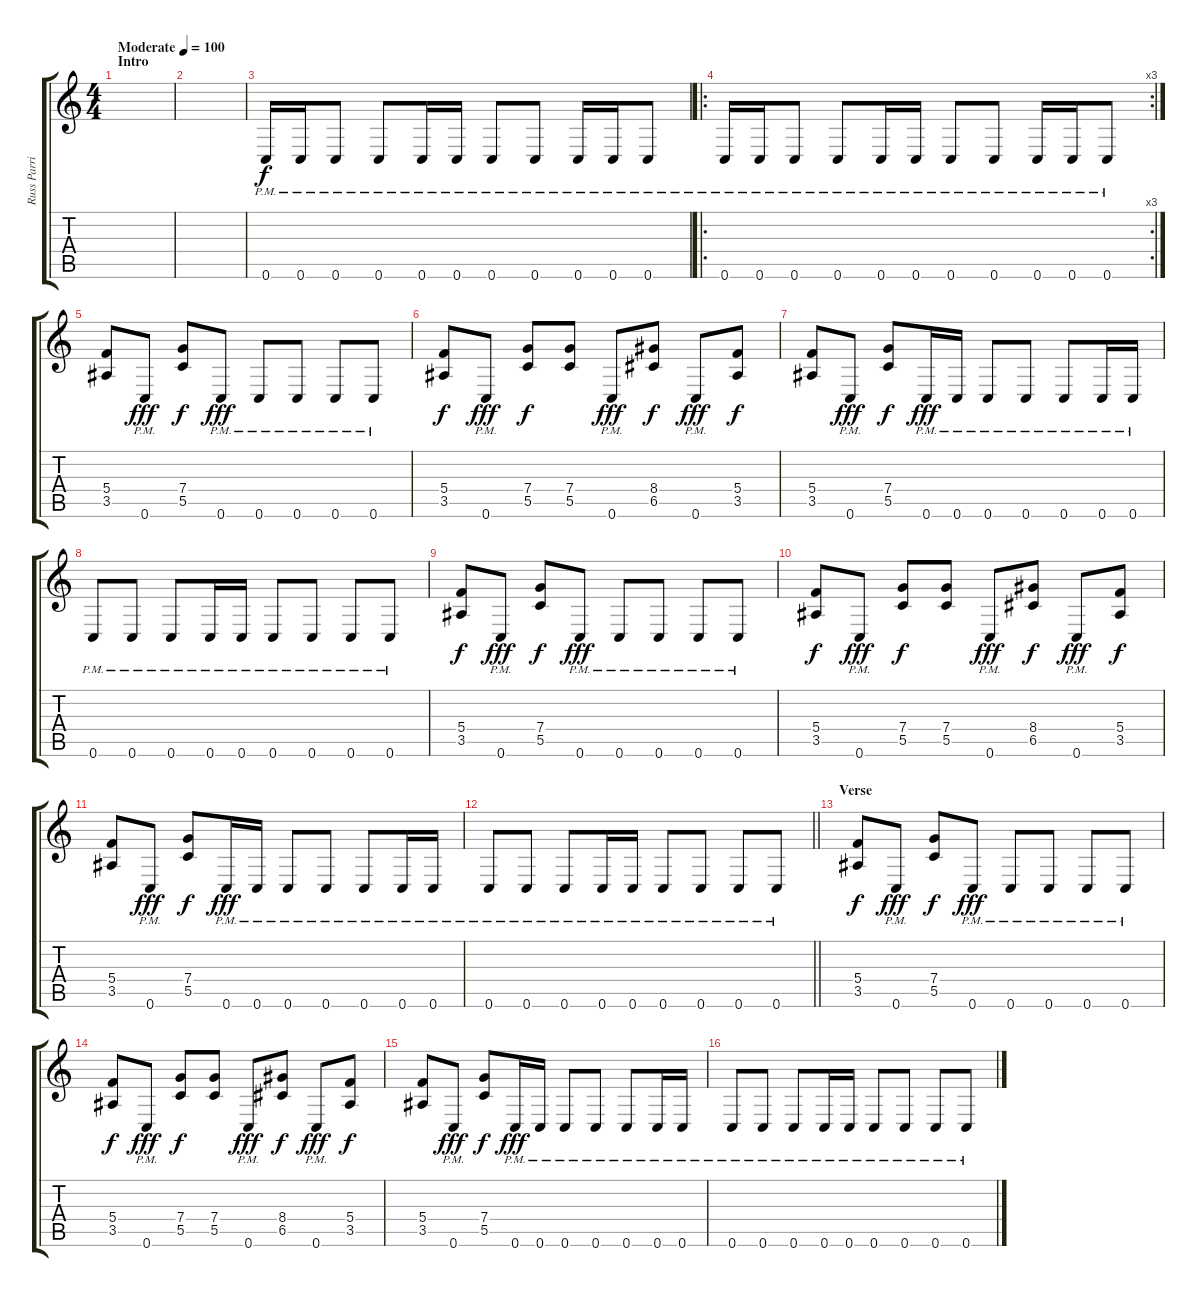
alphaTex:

\track ("Russ Parrish" "Russ Parri") {instrument distortionguitar}
\staff {score tabs}
\tuning (D4 A3 F3 C3 G2 C2) {hide}
\ts (4 4)
\section ("" "Intro")
\tempo (100 "Moderate")
\clef g2
\ks c
|
|
0.6{pm}.16 0.6{pm}.16 0.6{pm}.8 0.6{pm}.8 0.6{pm}.16 0.6{pm}.16 0.6{pm}.8 0.6{pm}.8 0.6{pm}.16 0.6{pm}.16 0.6{pm}.8 |
\ro
\rc 3
0.6{pm}.16 0.6{pm}.16 0.6{pm}.8 0.6{pm}.8 0.6{pm}.16 0.6{pm}.16 0.6{pm}.8 0.6{pm}.8 0.6{pm}.16 0.6{pm}.16 0.6{pm}.8 |
(5.4 3.5).8{dy f} 0.6{pm}.8{dy fff} (7.4 5.5).8{dy f} 0.6{pm}.8{dy fff} 0.6{pm}.8 0.6{pm}.8 0.6{pm}.8 0.6{pm}.8 |
(5.4 3.5).8{dy f} 0.6{pm}.8{dy fff} (7.4 5.5).8{dy f} (7.4 5.5).8 0.6{pm}.8{dy fff} (8.4 6.5).8{dy f} 0.6{pm}.8{dy fff} (5.4 3.5).8{dy f} |
(5.4 3.5).8 0.6{pm}.8{dy fff} (7.4 5.5).8{dy f} 0.6{pm}.16{dy fff} 0.6{pm}.16 0.6{pm}.8 0.6{pm}.8 0.6{pm}.8 0.6{pm}.16 0.6{pm}.16 |
0.6{pm}.8 0.6{pm}.8 0.6{pm}.8 0.6{pm}.16 0.6{pm}.16 0.6{pm}.8 0.6{pm}.8 0.6{pm}.8 0.6{pm}.8 |
(5.4 3.5).8{dy f} 0.6{pm}.8{dy fff} (7.4 5.5).8{dy f} 0.6{pm}.8{dy fff} 0.6{pm}.8 0.6{pm}.8 0.6{pm}.8 0.6{pm}.8 |
(5.4 3.5).8{dy f} 0.6{pm}.8{dy fff} (7.4 5.5).8{dy f} (7.4 5.5).8 0.6{pm}.8{dy fff} (8.4 6.5).8{dy f} 0.6{pm}.8{dy fff} (5.4 3.5).8{dy f} |
(5.4 3.5).8 0.6{pm}.8{dy fff} (7.4 5.5).8{dy f} 0.6{pm}.16{dy fff} 0.6{pm}.16 0.6{pm}.8 0.6{pm}.8 0.6{pm}.8 0.6{pm}.16 0.6{pm}.16 |
\barLineRight lightlight
0.6{pm}.8 0.6{pm}.8 0.6{pm}.8 0.6{pm}.16 0.6{pm}.16 0.6{pm}.8 0.6{pm}.8 0.6{pm}.8 0.6{pm}.8 |
\section ("" "Verse")
(5.4 3.5).8{dy f} 0.6{pm}.8{dy fff} (7.4 5.5).8{dy f} 0.6{pm}.8{dy fff} 0.6{pm}.8 0.6{pm}.8 0.6{pm}.8 0.6{pm}.8 |
(5.4 3.5).8{dy f} 0.6{pm}.8{dy fff} (7.4 5.5).8{dy f} (7.4 5.5).8 0.6{pm}.8{dy fff} (8.4 6.5).8{dy f} 0.6{pm}.8{dy fff} (5.4 3.5).8{dy f} |
(5.4 3.5).8 0.6{pm}.8{dy fff} (7.4 5.5).8{dy f} 0.6{pm}.16{dy fff} 0.6{pm}.16 0.6{pm}.8 0.6{pm}.8 0.6{pm}.8 0.6{pm}.16 0.6{pm}.16 |
0.6{pm}.8 0.6{pm}.8 0.6{pm}.8 0.6{pm}.16 0.6{pm}.16 0.6{pm}.8 0.6{pm}.8 0.6{pm}.8 0.6{pm}.8
